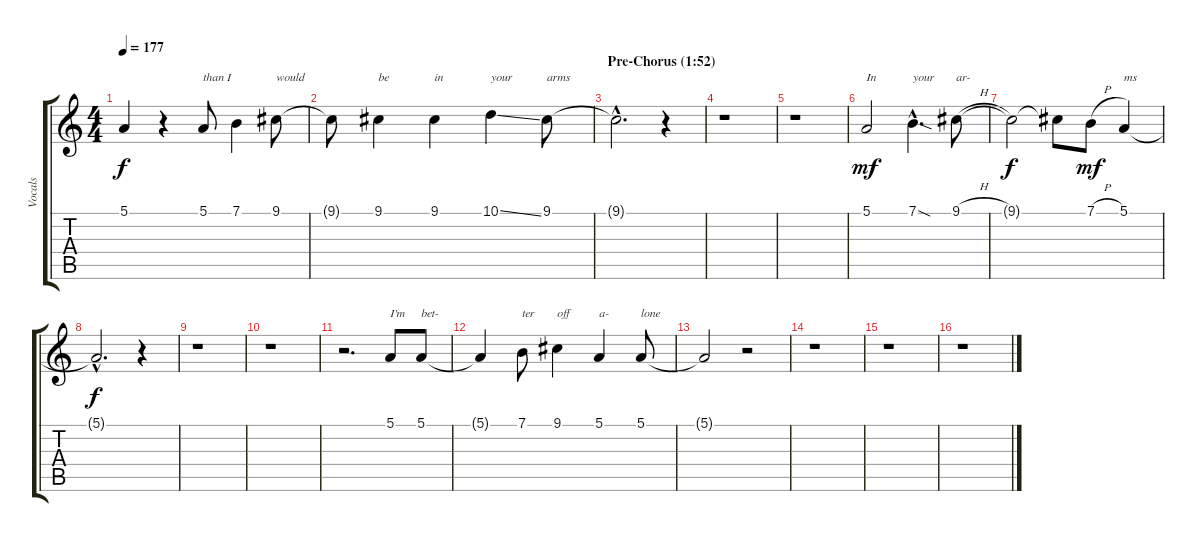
\track ("Vocals" "Vocals") {instrument tenorsax}
\staff {score tabs}
\tuning (E4 B3 G3 D3 A2 D2) {hide}
\ts (4 4)
\tempo 177
\clef g2
\ks c
5.1{t}.4{dy f} r.4 5.1.8{txt "than I"} 7.1.4 9.1.8{txt "would"} |
9.1{t}.8 9.1.4{txt "be"} 9.1.4{txt "in"} 10.1{ss}.4{txt "your"} 9.1.8{txt "arms"} |
\section ("" "Pre-Chorus (1:52)")
9.1{hac t}.2{d} r.4 |
r.1 |
r.1 |
5.1.2{txt "In" dy mf} 7.1{sod hac}.4{d txt "your"} 9.1{h}.8{txt "ar-"} |
9.1{t}.2{dy f} 9.1{t}.8 7.1{h}.8{dy mf} 5.1.4{txt "ms"} |
5.1{hac t}.2{d dy f} r.4 |
r.1 |
r.1 |
r.2{d} 5.1.8{txt "I'm"} 5.1.8{txt "bet-"} |
5.1{t}.4 7.1.8{txt "ter"} 9.1.4{txt "off"} 5.1.4{txt "a-"} 5.1.8{txt "lone"} |
5.1{t}.2 r.2 |
r.1 |
r.1 |
r.1
